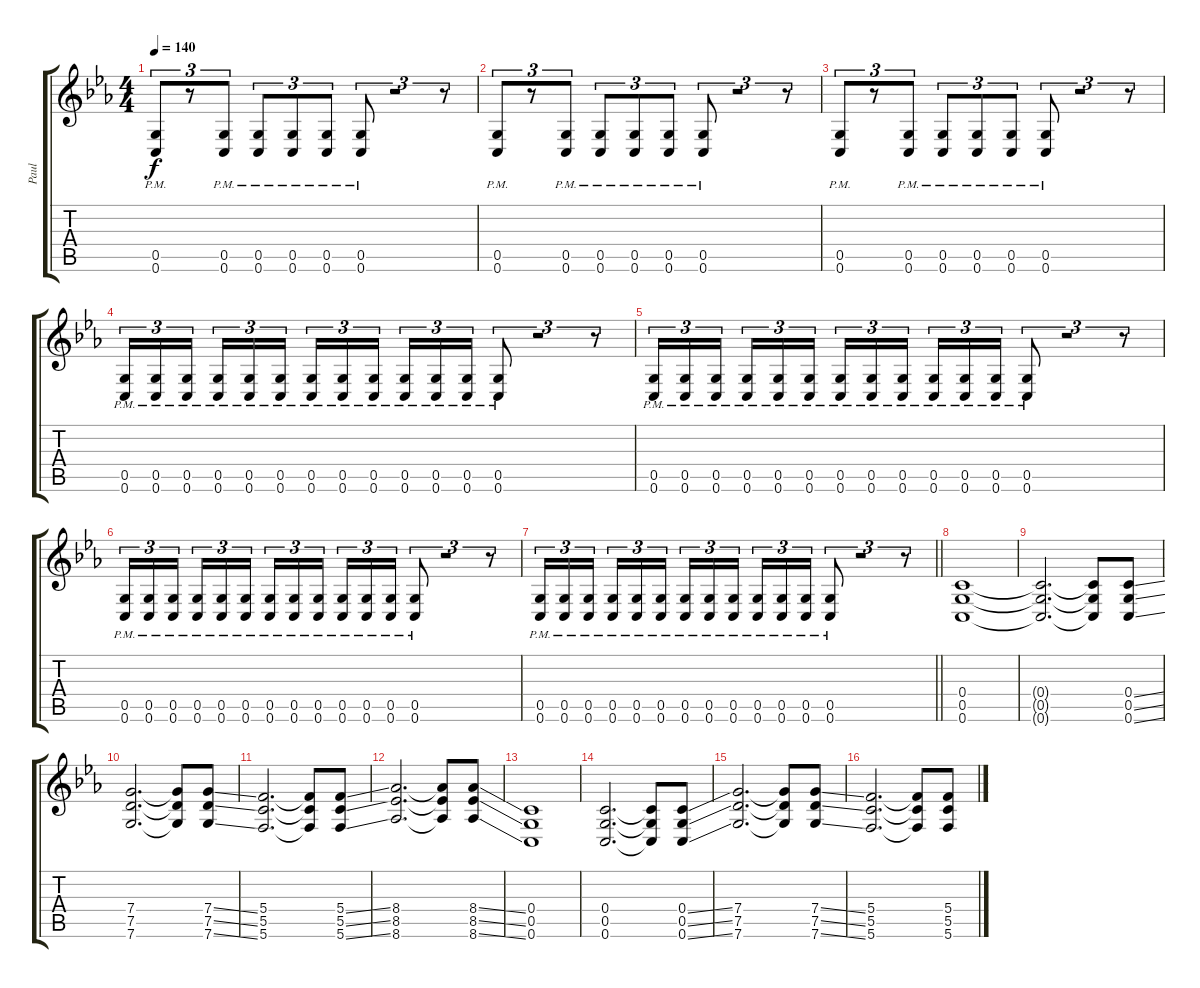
\track ("Paul" "Paul") {instrument distortionguitar}
\staff {score tabs}
\tuning (D4 A3 F3 C3 G2 C2) {hide}
\ts (4 4)
\tempo 140
\clef g2
\ks eb
(0.5{pm} 0.6{pm}).8{tu (3 2) dy f} r.8{tu (3 2)} (0.5{pm} 0.6{pm}).8{tu (3 2)} (0.5{pm} 0.6{pm}).8{tu (3 2)} (0.5{pm} 0.6{pm}).8{tu (3 2)} (0.5{pm} 0.6{pm}).8{tu (3 2)} (0.5{pm} 0.6{pm}).8{tu (3 2)} r.2{tu (3 2)} r.8{tu (3 2)} |
(0.5{pm} 0.6{pm}).8{tu (3 2)} r.8{tu (3 2)} (0.5{pm} 0.6{pm}).8{tu (3 2)} (0.5{pm} 0.6{pm}).8{tu (3 2)} (0.5{pm} 0.6{pm}).8{tu (3 2)} (0.5{pm} 0.6{pm}).8{tu (3 2)} (0.5{pm} 0.6{pm}).8{tu (3 2)} r.2{tu (3 2)} r.8{tu (3 2)} |
(0.5{pm} 0.6{pm}).8{tu (3 2)} r.8{tu (3 2)} (0.5{pm} 0.6{pm}).8{tu (3 2)} (0.5{pm} 0.6{pm}).8{tu (3 2)} (0.5{pm} 0.6{pm}).8{tu (3 2)} (0.5{pm} 0.6{pm}).8{tu (3 2)} (0.5{pm} 0.6{pm}).8{tu (3 2)} r.2{tu (3 2)} r.8{tu (3 2)} |
(0.5{pm} 0.6{pm}).16{tu (3 2)} (0.5{pm} 0.6{pm}).16{tu (3 2)} (0.5{pm} 0.6{pm}).16{tu (3 2) beam splitsecondary} (0.5{pm} 0.6{pm}).16{tu (3 2)} (0.5{pm} 0.6{pm}).16{tu (3 2)} (0.5{pm} 0.6{pm}).16{tu (3 2)} (0.5{pm} 0.6{pm}).16{tu (3 2)} (0.5{pm} 0.6{pm}).16{tu (3 2)} (0.5{pm} 0.6{pm}).16{tu (3 2) beam splitsecondary} (0.5{pm} 0.6{pm}).16{tu (3 2)} (0.5{pm} 0.6{pm}).16{tu (3 2)} (0.5{pm} 0.6{pm}).16{tu (3 2)} (0.5{pm} 0.6{pm}).8{tu (3 2)} r.2{tu (3 2)} r.8{tu (3 2)} |
(0.5{pm} 0.6{pm}).16{tu (3 2)} (0.5{pm} 0.6{pm}).16{tu (3 2)} (0.5{pm} 0.6{pm}).16{tu (3 2) beam splitsecondary} (0.5{pm} 0.6{pm}).16{tu (3 2)} (0.5{pm} 0.6{pm}).16{tu (3 2)} (0.5{pm} 0.6{pm}).16{tu (3 2)} (0.5{pm} 0.6{pm}).16{tu (3 2)} (0.5{pm} 0.6{pm}).16{tu (3 2)} (0.5{pm} 0.6{pm}).16{tu (3 2) beam splitsecondary} (0.5{pm} 0.6{pm}).16{tu (3 2)} (0.5{pm} 0.6{pm}).16{tu (3 2)} (0.5{pm} 0.6{pm}).16{tu (3 2)} (0.5{pm} 0.6{pm}).8{tu (3 2)} r.2{tu (3 2)} r.8{tu (3 2)} |
(0.5{pm} 0.6{pm}).16{tu (3 2)} (0.5{pm} 0.6{pm}).16{tu (3 2)} (0.5{pm} 0.6{pm}).16{tu (3 2) beam splitsecondary} (0.5{pm} 0.6{pm}).16{tu (3 2)} (0.5{pm} 0.6{pm}).16{tu (3 2)} (0.5{pm} 0.6{pm}).16{tu (3 2)} (0.5{pm} 0.6{pm}).16{tu (3 2)} (0.5{pm} 0.6{pm}).16{tu (3 2)} (0.5{pm} 0.6{pm}).16{tu (3 2) beam splitsecondary} (0.5{pm} 0.6{pm}).16{tu (3 2)} (0.5{pm} 0.6{pm}).16{tu (3 2)} (0.5{pm} 0.6{pm}).16{tu (3 2)} (0.5{pm} 0.6{pm}).8{tu (3 2)} r.2{tu (3 2)} r.8{tu (3 2)} |
\barLineRight lightlight
(0.5{pm} 0.6{pm}).16{tu (3 2)} (0.5{pm} 0.6{pm}).16{tu (3 2)} (0.5{pm} 0.6{pm}).16{tu (3 2) beam splitsecondary} (0.5{pm} 0.6{pm}).16{tu (3 2)} (0.5{pm} 0.6{pm}).16{tu (3 2)} (0.5{pm} 0.6{pm}).16{tu (3 2)} (0.5{pm} 0.6{pm}).16{tu (3 2)} (0.5{pm} 0.6{pm}).16{tu (3 2)} (0.5{pm} 0.6{pm}).16{tu (3 2) beam splitsecondary} (0.5{pm} 0.6{pm}).16{tu (3 2)} (0.5{pm} 0.6{pm}).16{tu (3 2)} (0.5{pm} 0.6{pm}).16{tu (3 2)} (0.5{pm} 0.6{pm}).8{tu (3 2)} r.2{tu (3 2)} r.8{tu (3 2)} |
(0.4 0.5 0.6).1 |
(0.4{t} 0.5{t} 0.6{t}).2{d} (0.4{t} 0.5{t} 0.6{t}).8 (0.4{ss} 0.5{ss} 0.6{ss}).8 |
(7.4 7.5 7.6).2{d} (7.4{t} 7.5{t} 7.6{t}).8 (7.4{ss} 7.5{ss} 7.6{ss}).8 |
(5.4 5.5 5.6).2{d} (5.4{t} 5.5{t} 5.6{t}).8 (5.4{ss} 5.5{ss} 5.6{ss}).8 |
(8.4 8.5 8.6).2{d} (8.4{t} 8.5{t} 8.6{t}).8 (8.4{ss} 8.5{ss} 8.6{ss}).8 |
(0.4 0.5 0.6).1 |
(0.4 0.5 0.6).2{d} (0.4{t} 0.5{t} 0.6{t}).8 (0.4{ss} 0.5{ss} 0.6{ss}).8 |
(7.4 7.5 7.6).2{d} (7.4{t} 7.5{t} 7.6{t}).8 (7.4{ss} 7.5{ss} 7.6{ss}).8 |
(5.4 5.5 5.6).2{d} (5.4{t} 5.5{t} 5.6{t}).8 (5.4{ss} 5.5{ss} 5.6{ss}).8
